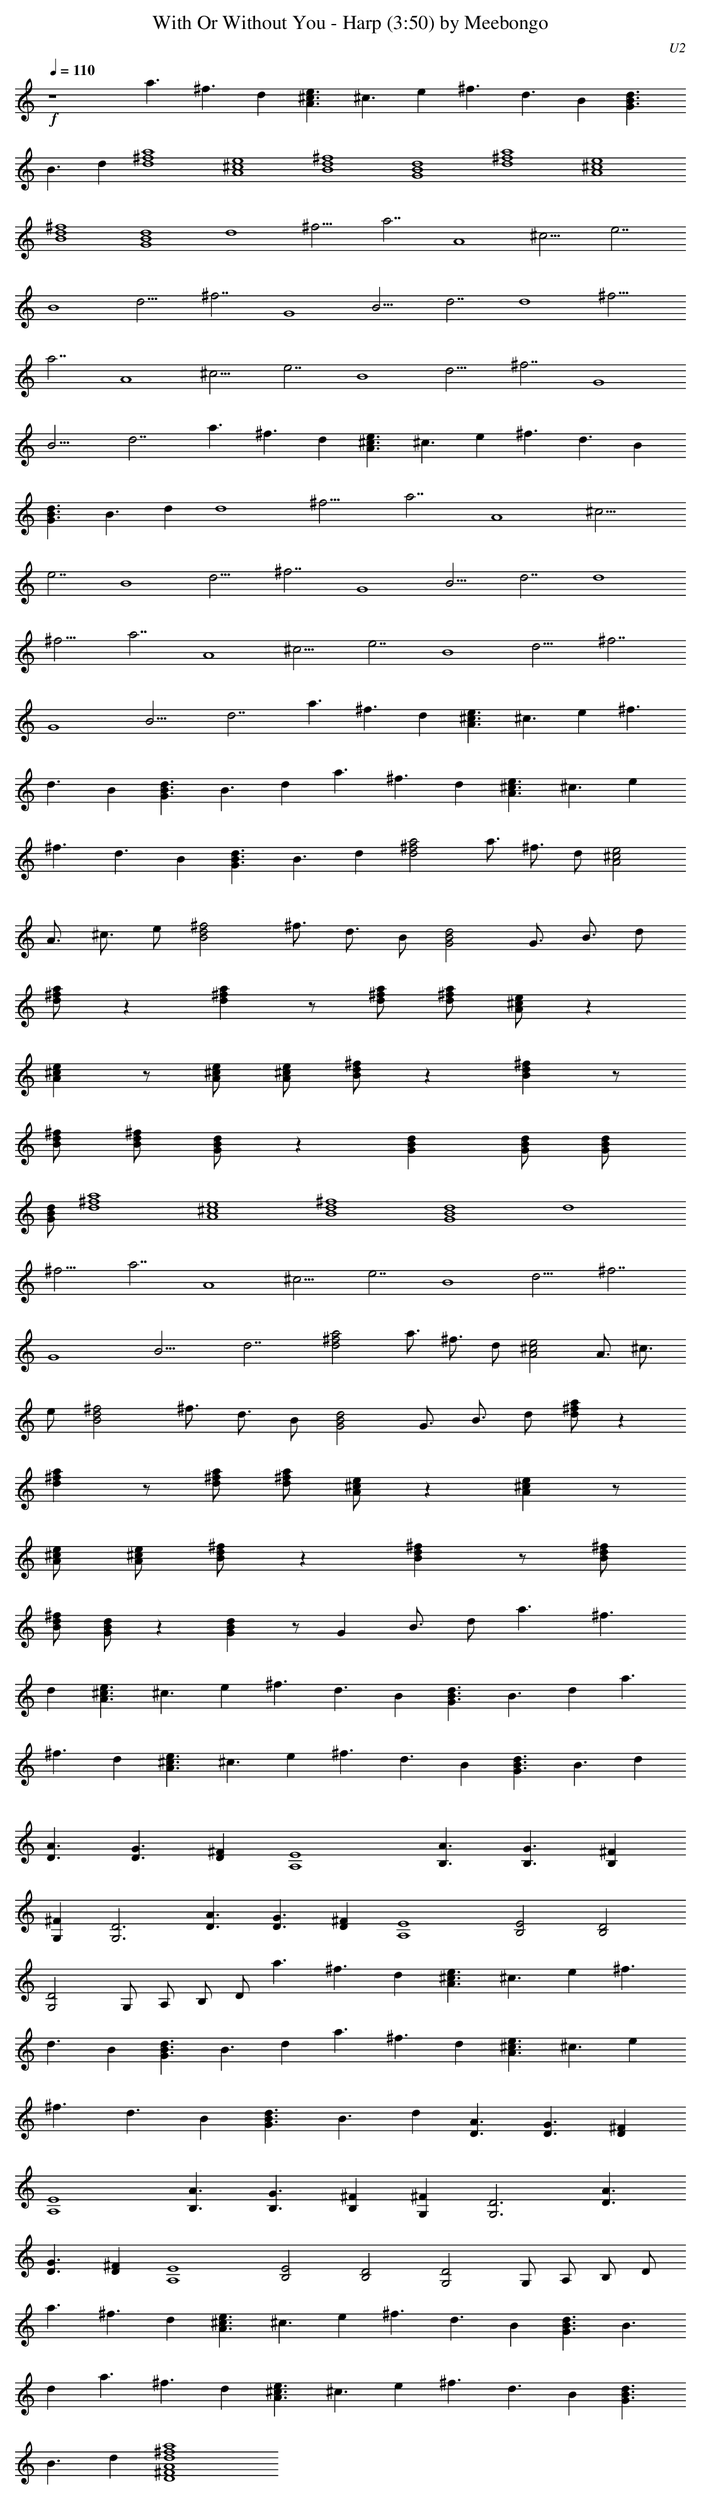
X:1
T:With Or Without You - Harp (3:50) by Meebongo
C:U2
L:1/4
Q:110
K:C
+f+
z4 a3/2 ^f3/2 d [e3/2^c3/2A3/2] ^c3/2 e ^f3/2 d3/2 B [d3/2B3/2G3/2]
B3/2 d [^f4a4d4] [e4^c4A4] [^f4d4B4] [d4B4G4] [a4^f4d4] [e4^c4A4]
[^f4d4B4] [d4B4G4] [d4z/4] [^f15/4z/4] a7/2 [A4z/4] [^c15/4z/4] e7/2
[B4z/4] [d15/4z/4] ^f7/2 [G4z/4] [B15/4z/4] d7/2 [d4z/4] [^f15/4z/4]
a7/2 [A4z/4] [^c15/4z/4] e7/2 [B4z/4] [d15/4z/4] ^f7/2 [G4z/4]
[B15/4z/4] d7/2 a3/2 ^f3/2 d [e3/2^c3/2A3/2] ^c3/2 e ^f3/2 d3/2 B
[d3/2B3/2G3/2] B3/2 d [d4z/4] [^f15/4z/4] a7/2 [A4z/4] [^c15/4z/4]
e7/2 [B4z/4] [d15/4z/4] ^f7/2 [G4z/4] [B15/4z/4] d7/2 [d4z/4]
[^f15/4z/4] a7/2 [A4z/4] [^c15/4z/4] e7/2 [B4z/4] [d15/4z/4] ^f7/2
[G4z/4] [B15/4z/4] d7/2 a3/2 ^f3/2 d [A3/2^c3/2e3/2] ^c3/2 e ^f3/2
d3/2 B [G3/2B3/2d3/2] B3/2 d a3/2 ^f3/2 d [A3/2^c3/2e3/2] ^c3/2 e
^f3/2 d3/2 B [G3/2B3/2d3/2] B3/2 d [d2a2^f2] a3/4 ^f3/4 d/2 [A2^c2e2]
A3/4 ^c3/4 e/2 [B2d2^f2] ^f3/4 d3/4 B/2 [G2B2d2] G3/4 B3/4 d/2
[^f/2a/2d/2] z [^fad] z/2 [^f/2a/2d/2] [d/2a/2^f/2] [e/2^c/2A/2] z
[e^cA] z/2 [e/2^c/2A/2] [A/2^c/2e/2] [^f/2d/2B/2] z [Bd^f] z/2
[B/2d/2^f/2] [^f/2d/2B/2] [G/2B/2d/2] z [GBd] [d/2B/2G/2] [G/2B/2d/2]
[d/2B/2G/2] [d4a4^f4] [A4^c4e4] [^f4d4B4] [d4B4G4] [d4z/4]
[^f15/4z/4] a7/2 [A4z/4] [^c15/4z/4] e7/2 [B4z/4] [d15/4z/4] ^f7/2
[G4z/4] [B15/4z/4] d7/2 [^f2a2d2] a3/4 ^f3/4 d/2 [e2^c2A2] A3/4 ^c3/4
e/2 [^f2d2B2] ^f3/4 d3/4 B/2 [G2B2d2] G3/4 B3/4 d/2 [^f/2a/2d/2] z
[^fad] z/2 [^f/2a/2d/2] [^f/2a/2d/2] [A/2^c/2e/2] z [A^ce] z/2
[e/2^c/2A/2] [e/2^c/2A/2] [^f/2d/2B/2] z [^fdB] z/2 [B/2d/2^f/2]
[B/2d/2^f/2] [d/2B/2G/2] z [dBG] z/2 [Gz/4] [B3/4z/4] d/2 a3/2 ^f3/2
d [e3/2^c3/2A3/2] ^c3/2 e ^f3/2 d3/2 B [G3/2B3/2d3/2] B3/2 d a3/2
^f3/2 d [A3/2^c3/2e3/2] ^c3/2 e ^f3/2 d3/2 B [d3/2B3/2G3/2] B3/2 d
[A3/2D3/2] [G3/2D3/2] [^FD] [E4A,4] [A3/2B,3/2] [G3/2B,3/2] [^FB,]
[^FG,] [D3G,3] [A3/2D3/2] [G3/2D3/2] [^FD] [E4A,4] [E2B,2] [B,2D2]
[G,2D2] G,/2 A,/2 B,/2 D/2 a3/2 ^f3/2 d [e3/2^c3/2A3/2] ^c3/2 e ^f3/2
d3/2 B [G3/2B3/2d3/2] B3/2 d a3/2 ^f3/2 d [e3/2^c3/2A3/2] ^c3/2 e
^f3/2 d3/2 B [d3/2B3/2G3/2] B3/2 d [D3/2A3/2] [D3/2G3/2] [D^F]
[A,4E4] [B,3/2A3/2] [B,3/2G3/2] [B,^F] [G,^F] [G,3D3] [D3/2A3/2]
[D3/2G3/2] [D^F] [A,4E4] [B,2E2] [D2B,2] [D2G,2] G,/2 A,/2 B,/2 D/2
a3/2 ^f3/2 d [A3/2^c3/2e3/2] ^c3/2 e ^f3/2 d3/2 B [G3/2B3/2d3/2] B3/2
d a3/2 ^f3/2 d [e3/2^c3/2A3/2] ^c3/2 e ^f3/2 d3/2 B [d3/2B3/2G3/2]
B3/2 d [a4^f4d4A4^F4D4]
